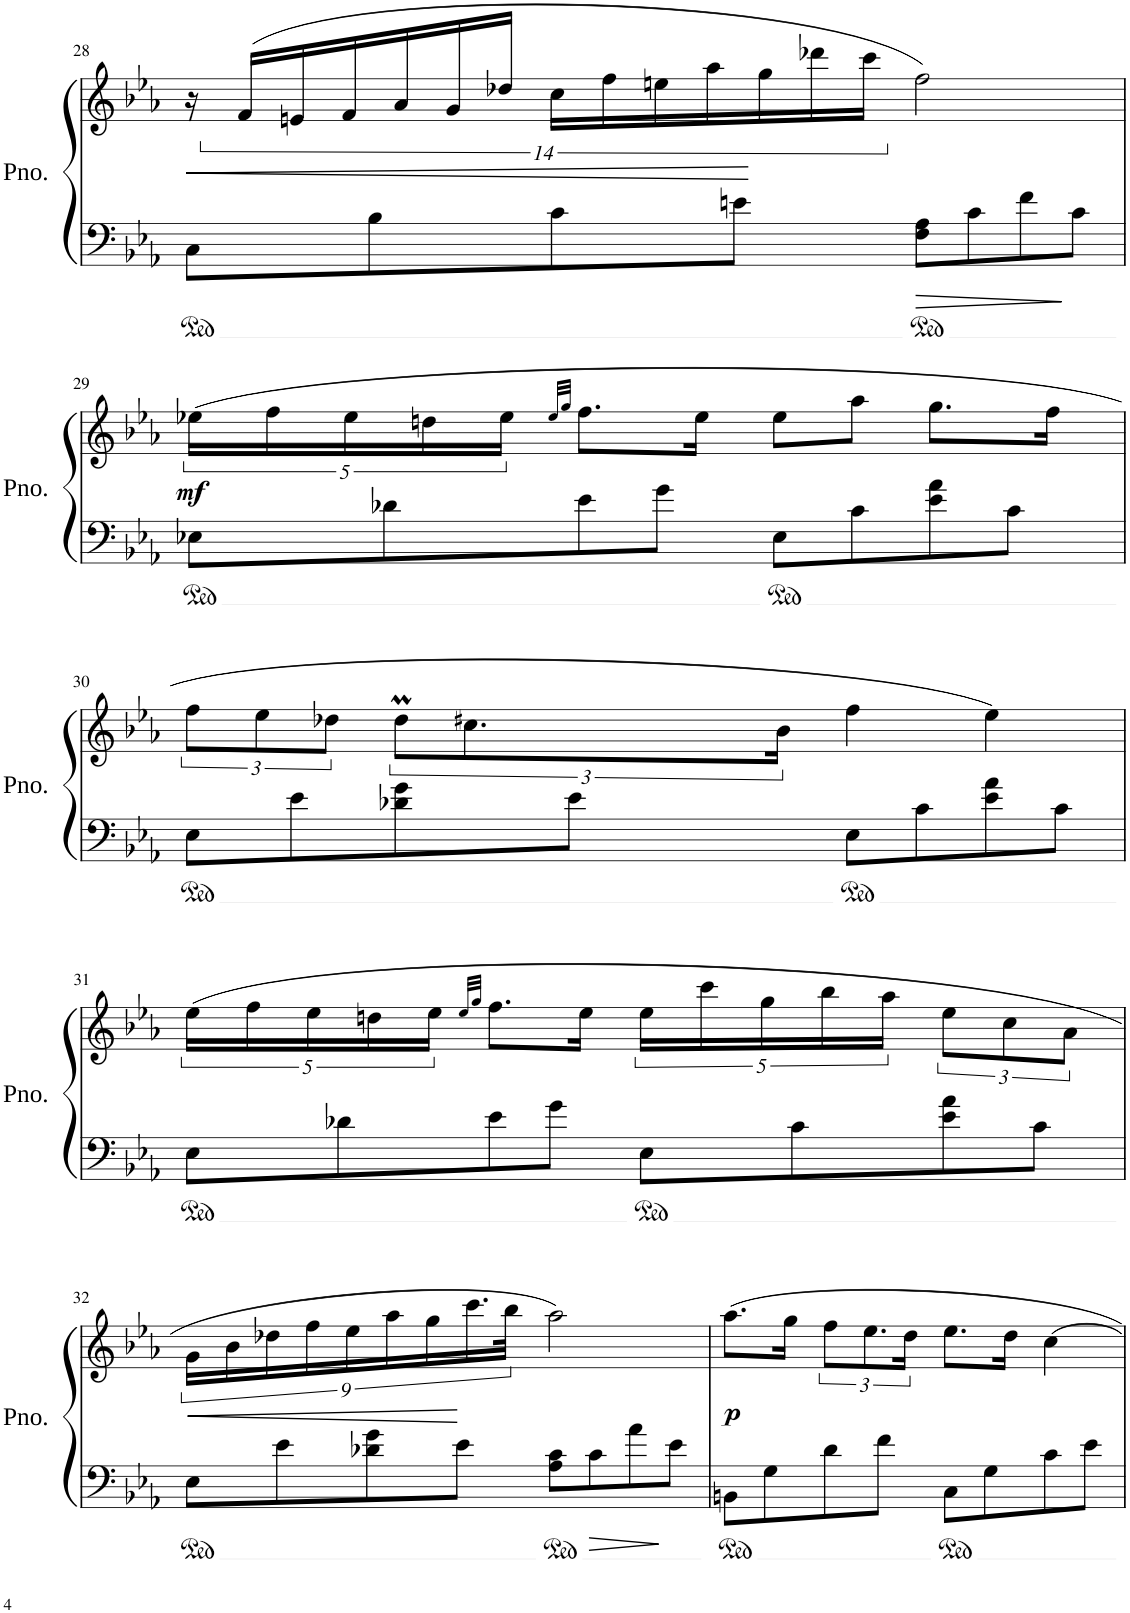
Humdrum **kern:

**kern	**kern	**dynam
*part1	*part1	*part1
*staff2	*staff1	*staff1/2
*I"Piano	*	*
*I'Pno.	*	*
!!LO:PB:g=z
*clefF4	*clefG2	*
*k[b-e-a-]	*k[b-e-a-]	*
*M4/4	*M4/4	*
=28	=28	=28
!	!	!LO:HP:b
8C\L	28r	<
.	(28f/LL	.
.	28en/	.
.	28f/	.
8B-\	.	.
.	28a-/	.
.	28g/	.
.	28dd-X/JJ	.
8c\	28cc\LL	.
.	28ff\	.
.	28een\	.
.	28aa-\	.
8en\J	.	.
.	28gg\	.
.	28ddd-X\	.
.	28ccc\JJ	.
!	!	!LO:HP:b=2
8F\ 8A-\L	2ff\)	>
8c\	.	.
8f\	.	.
8c\J	.	[
!!LO:LB:g=z
=29	=29	=29
!	!	!LO:DY:b
8E-X\L	(20ee-X\LL	mf
.	20ff\	.
.	20ee-\	.
8d-X\	.	.
.	20ddn\	.
.	20ee-\JJ	.
.	32qee-/LLL	.
.	32qgg/JJJ	.
8e-\	8.ff\L	.
8g\J	.	.
.	16ee-\Jk	.
8E-\L	8ee-\L	.
8c\	8aa-\J	.
8e-\ 8a-\	8.gg\L	.
8c\J	.	.
.	16ff\Jk	.
!!LO:LB:g=z
=30	=30	=30
*	*^	*
8E-\L	12ff\L	12ryy	.
.	12ee-\	4ryy	.
8e-\	.	.	.
.	12dd-X\J	.	.
8d-X\ 8g\	12dd-M\L	.	.
*	*	*Xtuplet	*
.	12.cc\	36dd#X!	.
.	.	36ee-!	.
8e-\J	.	.	.
.	.	36dd#!	.
.	.	12%7ryy	.
.	24b-\Jk	.	.
8E-\L	4ff\	.	.
8c\	.	.	.
8e-\ 8a-\	4ee-\)	.	.
8c\J	.	.	.
*	*v	*v	*
!!LO:LB:g=z
=31	=31	=31
*	*tuplet	*
8E-\L	(20ee-\LL	.
.	20ff\	.
.	20ee-\	.
8d-X\	.	.
.	20ddn\	.
.	20ee-\JJ	.
.	32qee-/LLL	.
.	32qgg/JJJ	.
8e-\	8.ff\L	.
8g\J	.	.
.	16ee-\Jk	.
8E-\L	20ee-\LL	.
.	20ccc\	.
.	20gg\	.
8c\	.	.
.	20bb-\	.
.	20aa-\JJ	.
8e-\ 8a-\	12ee-\L	.
.	12cc\	.
8c\J	.	.
.	12a-\J	.
!!LO:LB:g=z
=32	=32	=32
!	!	!LO:HP:b
8E-\L	18g\LL	<
.	18b-\	.
.	18dd-X\	.
8e-\	.	.
.	18ff\	.
.	18ee-\	.
8d-X\ 8g\	.	.
.	18aa-\	.
.	18gg\	.
8e-\J	.	.
.	18.ccc\	]
.	36bb-\JJk	.
8A-\ 8c\L	2aa-\)	.
8c\	.	.
8a-\	.	.
8e-\J	.	[
=33	=33	=33
!	!	!LO:DY:b
8BBn\L	8.aa-\L	p
8G\	.	.
.	16gg\Jk	.
8d\	12ff\L	.
.	12.ee-\	.
8f\J	.	.
.	24dd\Jk	.
8C\L	8.ee-\L	.
8G\	.	.
.	16dd\Jk	.
8c\	[4cc\	.
8e-\J	.	.
=	=	=
*-	*-	*-
